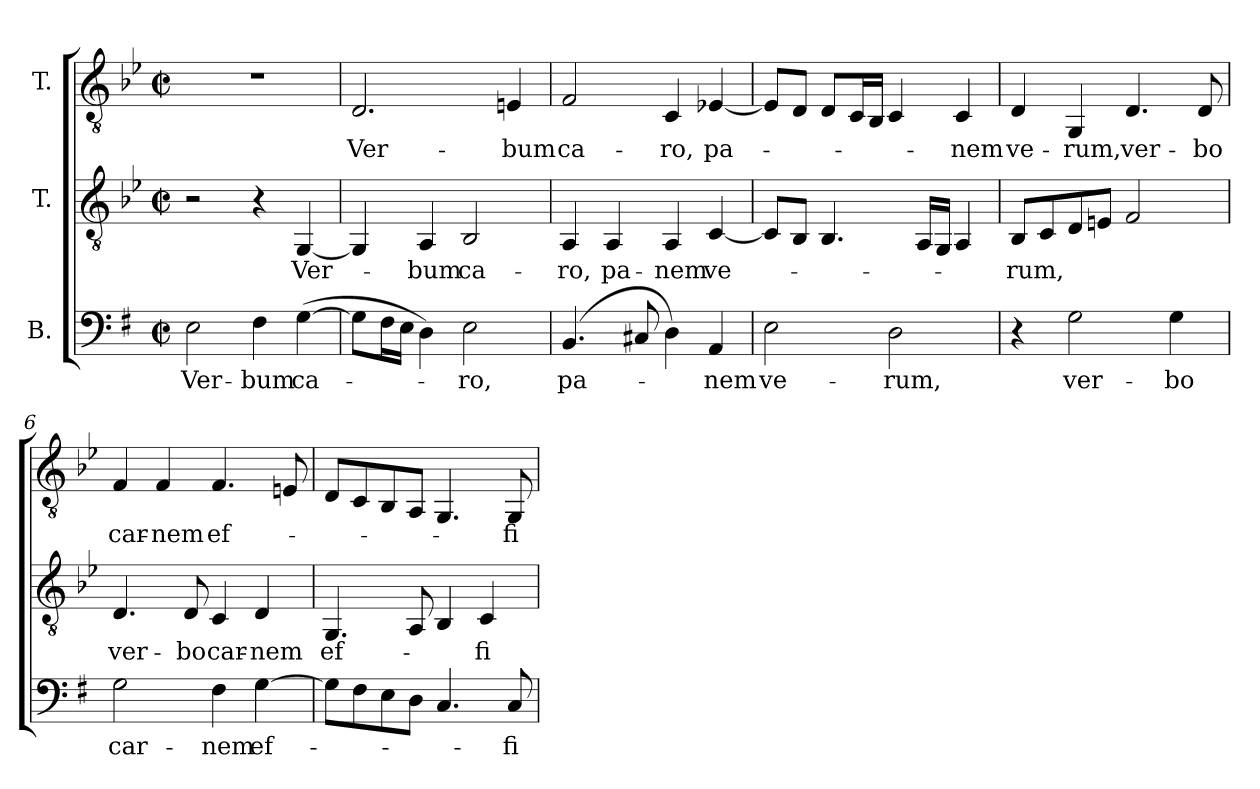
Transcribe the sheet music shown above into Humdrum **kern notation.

**kern	**text	**kern	**text	**kern	**text
*part3	*part3	*part2	*part2	*part1	*part1
*staff3	*staff3	*staff2	*staff2	*staff1	*staff1
*I"B.	*	*I"T.	*	*I"T.	*
!!LO:PB:g=z
*clefF4	*	*clefGv2	*	*clefGv2	*
*	*	*ITrd2c3	*	*ITrd2c3	*
*k[f#]	*	*k[f#]	*	*k[f#]	*
*e:	*	*e:	*	*e:	*
*M2/2	*	*M2/2	*	*M2/2	*
*met(c|)	*	*met(c|)	*	*met(c|)	*
*MM80	*	*MM80	*	*MM80	*
=1	=1	=1	=1	=1	=1
!	!LO:LY:b:color=#000000	!	!	!	!
2Ei\	Ver-	2r	.	1r	.
!	!LO:LY:b:color=#000000	!	!	!	!
4F#i\	-bum	4r	.	.	.
!	!LO:LY:b:color=#000000	!	!	!	!
!	!	!	!LO:LY:b:color=#000000	!	!
([4Gi\	ca-	[4EEi/	Ver-	.	.
=2	=2	=2	=2	=2	=2
!	!	!	!	!	!LO:LY:b:color=#000000
8Gi\L]	.	4EEi/]	.	2.BBi/	Ver-
16F#i\L	.	.	.	.	.
16Ei\JJ	.	.	.	.	.
!	!	!	!LO:LY:b:color=#000000	!	!
4Di\)	.	4FF#i/	-bum	.	.
!	!LO:LY:b:color=#000000	!	!	!	!
!	!	!	!LO:LY:b:color=#000000	!	!
2Ei\	-ro,	2GGi/	ca-	.	.
!	!	!	!	!	!LO:LY:b:color=#000000
.	.	.	.	4C#Xi/	-bum
=3	=3	=3	=3	=3	=3
!	!LO:LY:b:color=#000000	!	!	!	!
!	!	!	!LO:LY:b:color=#000000	!	!
!	!	!	!	!	!LO:LY:b:color=#000000
(4.BBi/	pa-	4FF#i/	-ro,	2Di/	ca-
!	!	!	!LO:LY:b:color=#000000	!	!
.	.	4FF#i/	pa-	.	.
8C#Xi/	.	.	.	.	.
!	!	!	!LO:LY:b:color=#000000	!	!
!	!	!	!	!	!LO:LY:b:color=#000000
4Di\)	.	4FF#i/	-nem	4AAi/	-ro,
!	!LO:LY:b:color=#000000	!	!	!	!
!	!	!	!LO:LY:b:color=#000000	!	!
!	!	!	!	!	!LO:LY:b:color=#000000
4AAi/	-nem	[4AAi/	ve-	[4Cni/	pa-
=4	=4	=4	=4	=4	=4
!	!LO:LY:b:color=#000000	!	!	!	!
2Ei\	ve-	8AAi/L]	.	8Ci/L]	.
.	.	8GGi/J	.	8BBi/J	.
.	.	4.GGi/	.	8BBi/L	.
.	.	.	.	16AAi/L	.
.	.	.	.	16GGi/JJ	.
!	!LO:LY:b:color=#000000	!	!	!	!
2Di\	-rum,	.	.	4AAi/	.
.	.	16FF#i/LL	.	.	.
.	.	16EEi/JJ	.	.	.
!	!	!	!	!	!LO:LY:b:color=#000000
.	.	4FF#i/	.	4AAi/	-nem
=5	=5	=5	=5	=5	=5
!	!	!	!LO:LY:b:color=#000000	!	!
!	!	!	!	!	!LO:LY:b:color=#000000
4r	.	8GGi/L	-rum,	4BBi/	ve-
.	.	8AAi/	.	.	.
!	!LO:LY:b:color=#000000	!	!	!	!
!	!	!	!	!	!LO:LY:b:color=#000000
2Gi\	ver-	8BBi/	.	4EEi/	-rum,
.	.	8C#Xi/J	.	.	.
!	!	!	!	!	!LO:LY:b:color=#000000
.	.	2Di/	.	4.BBi/	ver-
!	!LO:LY:b:color=#000000	!	!	!	!
4Gi\	-bo	.	.	.	.
!	!	!	!	!	!LO:LY:b:color=#000000
.	.	.	.	8BBi/	-bo
=6	=6	=6	=6	=6	=6
!	!LO:LY:b:color=#000000	!	!	!	!
!	!	!	!LO:LY:b:color=#000000	!	!
!	!	!	!	!	!LO:LY:b:color=#000000
2Gi\	car-	4.BBi/	ver-	4Di/	car-
!	!	!	!	!	!LO:LY:b:color=#000000
.	.	.	.	4Di/	-nem
!	!	!	!LO:LY:b:color=#000000	!	!
.	.	8BBi/	-bo	.	.
!	!LO:LY:b:color=#000000	!	!	!	!
!	!	!	!LO:LY:b:color=#000000	!	!
!	!	!	!	!	!LO:LY:b:color=#000000
4F#i\	-nem	4AAi/	car-	4.Di/	ef-
!	!LO:LY:b:color=#000000	!	!	!	!
!	!	!	!LO:LY:b:color=#000000	!	!
[4Gi\	ef-	4BBi/	-nem	.	.
.	.	.	.	8C#Xi/	.
!!LO:LB:g=z
=7	=7	=7	=7	=7	=7
!	!	!	!LO:LY:b:color=#000000	!	!
8Gi\L]	.	4.EEi/	ef-	8BBi/L	.
8F#i\	.	.	.	8AAi/	.
8Ei\	.	.	.	8GGi/	.
8Di\J	.	8FF#i/	.	8FF#i/J	.
4.Ci/	.	4GGi/	.	4.EEi/	.
!	!	!	!LO:LY:b:color=#000000	!	!
.	.	4AAi/	-fi-	.	.
!	!LO:LY:b:color=#000000	!	!	!	!
!	!	!	!	!	!LO:LY:b:color=#000000
8Ci/	-fi-	.	.	8EEi/	-fi-
=	=	=	=	=	=
*-	*-	*-	*-	*-	*-
